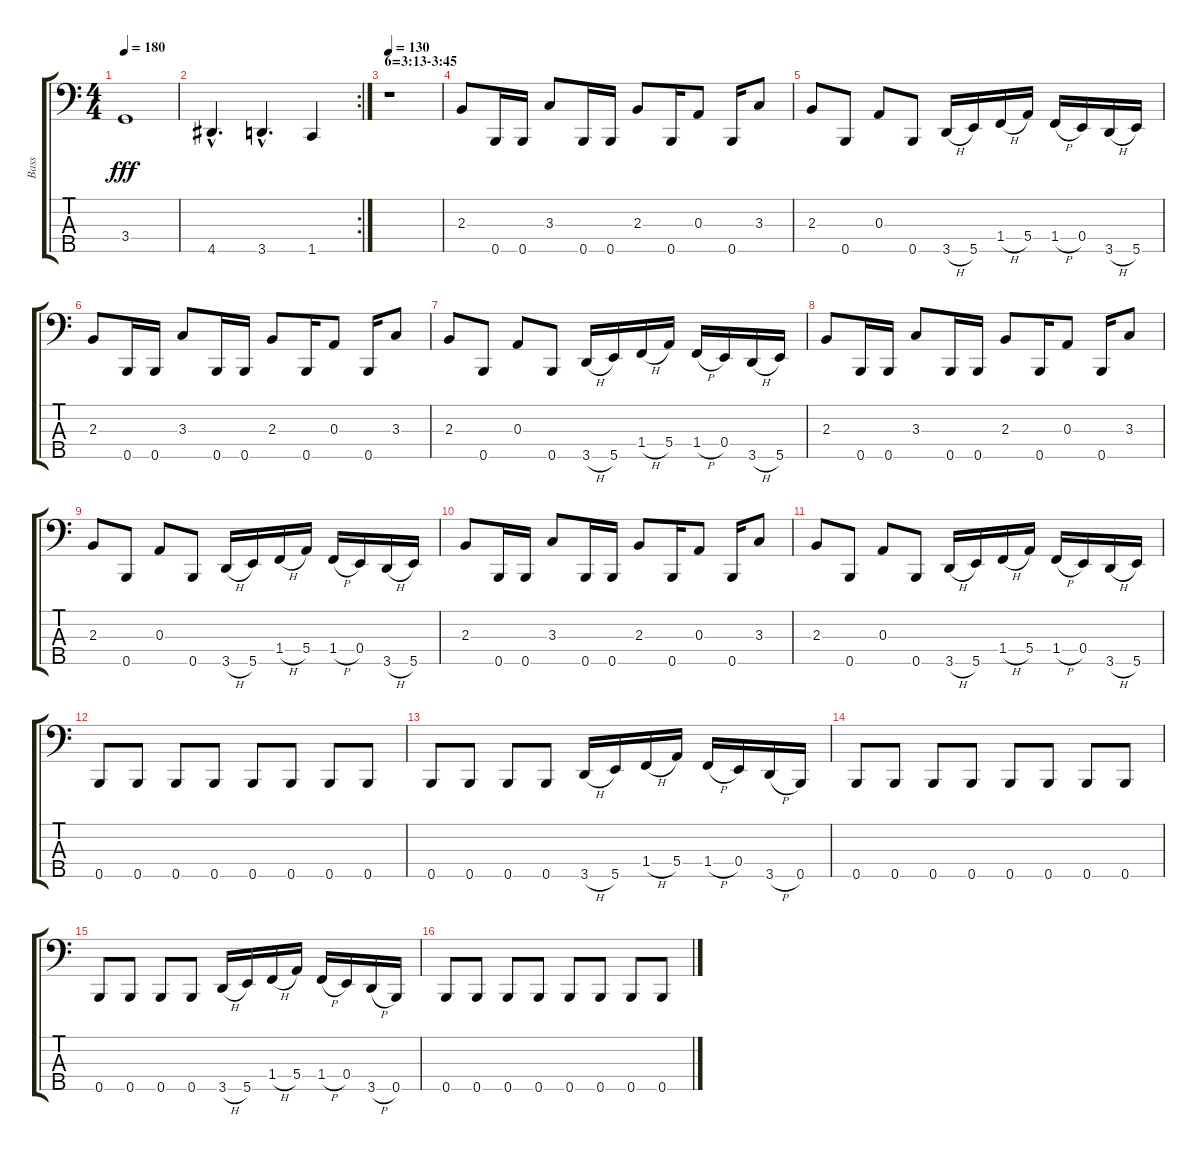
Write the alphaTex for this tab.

\track ("Bass" "Bass") {instrument electricbasspick}
\staff {score tabs}
\tuning (G2 D2 A1 E1 B0) {hide}
\ts (4 4)
\tempo 180
\clef f4
\ks c
3.4.1{dy fff} |
\rc 2
4.5{hac}.4{d} 3.5{hac}.4{d} 1.5.4 |
\section ("" "6=3:13-3:45")
\tempo 130
r.1 |
2.3.8 0.5.16 0.5.16 3.3.8 0.5.16 0.5.16 2.3.8 0.5.16 0.3.8 0.5.16 3.3.8 |
2.3.8 0.5.8 0.3.8 0.5.8 3.5{h}.16 5.5.16 1.4{h}.16 5.4.16 1.4{h}.16 0.4.16 3.5{h}.16 5.5.16 |
2.3.8 0.5.16 0.5.16 3.3.8 0.5.16 0.5.16 2.3.8 0.5.16 0.3.8 0.5.16 3.3.8 |
2.3.8 0.5.8 0.3.8 0.5.8 3.5{h}.16 5.5.16 1.4{h}.16 5.4.16 1.4{h}.16 0.4.16 3.5{h}.16 5.5.16 |
2.3.8 0.5.16 0.5.16 3.3.8 0.5.16 0.5.16 2.3.8 0.5.16 0.3.8 0.5.16 3.3.8 |
2.3.8 0.5.8 0.3.8 0.5.8 3.5{h}.16 5.5.16 1.4{h}.16 5.4.16 1.4{h}.16 0.4.16 3.5{h}.16 5.5.16 |
2.3.8 0.5.16 0.5.16 3.3.8 0.5.16 0.5.16 2.3.8 0.5.16 0.3.8 0.5.16 3.3.8 |
2.3.8 0.5.8 0.3.8 0.5.8 3.5{h}.16 5.5.16 1.4{h}.16 5.4.16 1.4{h}.16 0.4.16 3.5{h}.16 5.5.16 |
0.5.8 0.5.8 0.5.8 0.5.8 0.5.8 0.5.8 0.5.8 0.5.8 |
0.5.8 0.5.8 0.5.8 0.5.8 3.5{h}.16 5.5.16 1.4{h}.16 5.4.16 1.4{h}.16 0.4.16 3.5{h}.16 0.5.16 |
0.5.8 0.5.8 0.5.8 0.5.8 0.5.8 0.5.8 0.5.8 0.5.8 |
0.5.8 0.5.8 0.5.8 0.5.8 3.5{h}.16 5.5.16 1.4{h}.16 5.4.16 1.4{h}.16 0.4.16 3.5{h}.16 0.5.16 |
0.5.8 0.5.8 0.5.8 0.5.8 0.5.8 0.5.8 0.5.8 0.5.8
